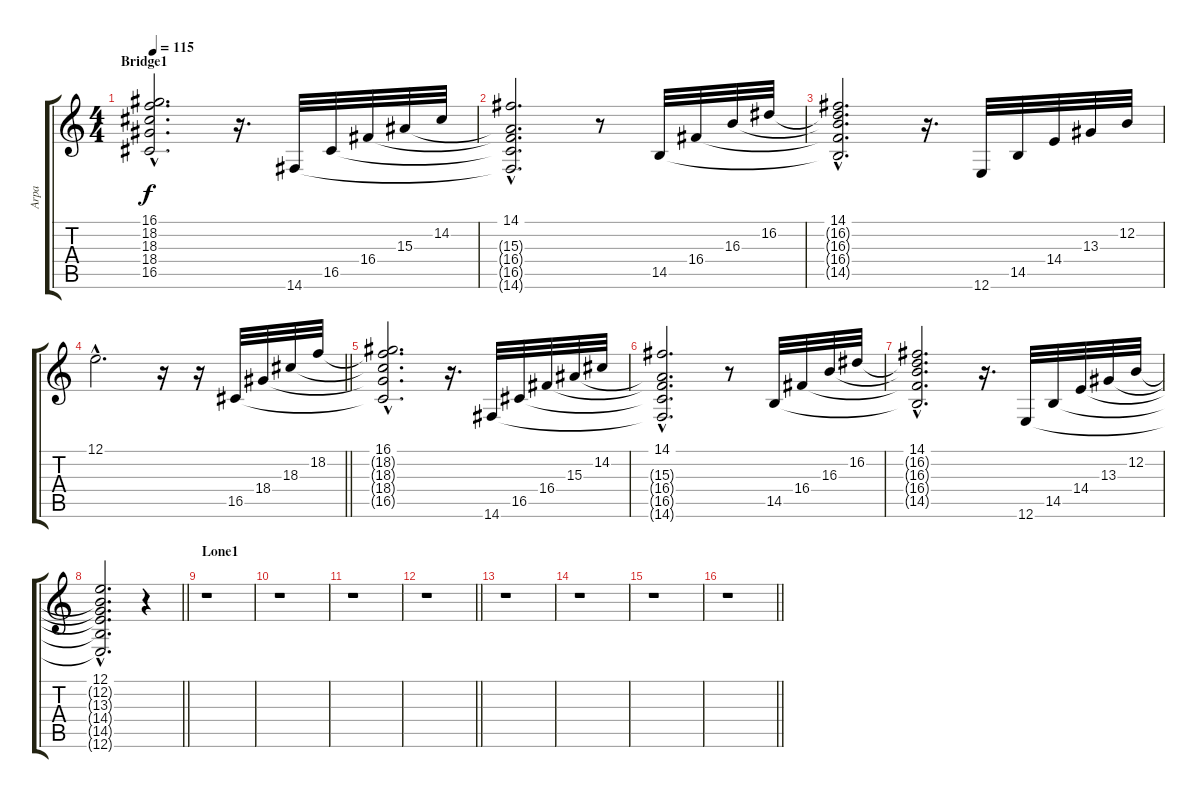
\track ("Arpa" "Arpa") {instrument orchestralharp}
\staff {score tabs}
\tuning (E4 B3 G3 D3 A2 E2) {hide}
\ts (4 4)
\section ("" "Bridge1")
\tempo 115
\clef g2
\ks c
(16.1{hac} 18.2{hac t} 18.3{hac t} 18.4{hac t} 16.5{hac t}).2{d dy f} r.16{d} 14.6.32 16.5.32 16.4.32 15.3.32 14.2.32 |
(14.1{hac} 15.3{hac t} 16.4{hac t} 16.5{hac t} 14.6{hac t}).2{d} r.8 14.5.32 16.4.32 16.3.32 16.2.32 |
(14.1{hac} 16.2{hac t} 16.3{hac t} 16.4{hac t} 14.5{hac t}).2{d} r.16{d} 12.6.32 14.5.32 14.4.32 13.3.32 12.2.32 |
\barLineRight lightlight
12.1{hac}.2{d} r.16 r.16 16.5.32 18.4.32 18.3.32 18.2.32 |
(16.1{hac} 18.2{hac t} 18.3{hac t} 18.4{hac t} 16.5{hac t}).2{d} r.16{d} 14.6.32 16.5.32 16.4.32 15.3.32 14.2.32 |
(14.1{hac} 15.3{hac t} 16.4{hac t} 16.5{hac t} 14.6{hac t}).2{d} r.8 14.5.32 16.4.32 16.3.32 16.2.32 |
(14.1{hac} 16.2{hac t} 16.3{hac t} 16.4{hac t} 14.5{hac t}).2{d} r.16{d} 12.6.32 14.5.32 14.4.32 13.3.32 12.2.32 |
\barLineRight lightlight
(12.1{hac} 12.2{hac t} 13.3{hac t} 14.4{hac t} 14.5{hac t} 12.6{hac t}).2{d} r.4 |
\section ("" "Lone1")
r.1 |
r.1 |
r.1 |
\barLineRight lightlight
r.1 |
r.1 |
r.1 |
r.1 |
\barLineRight lightlight
r.1
